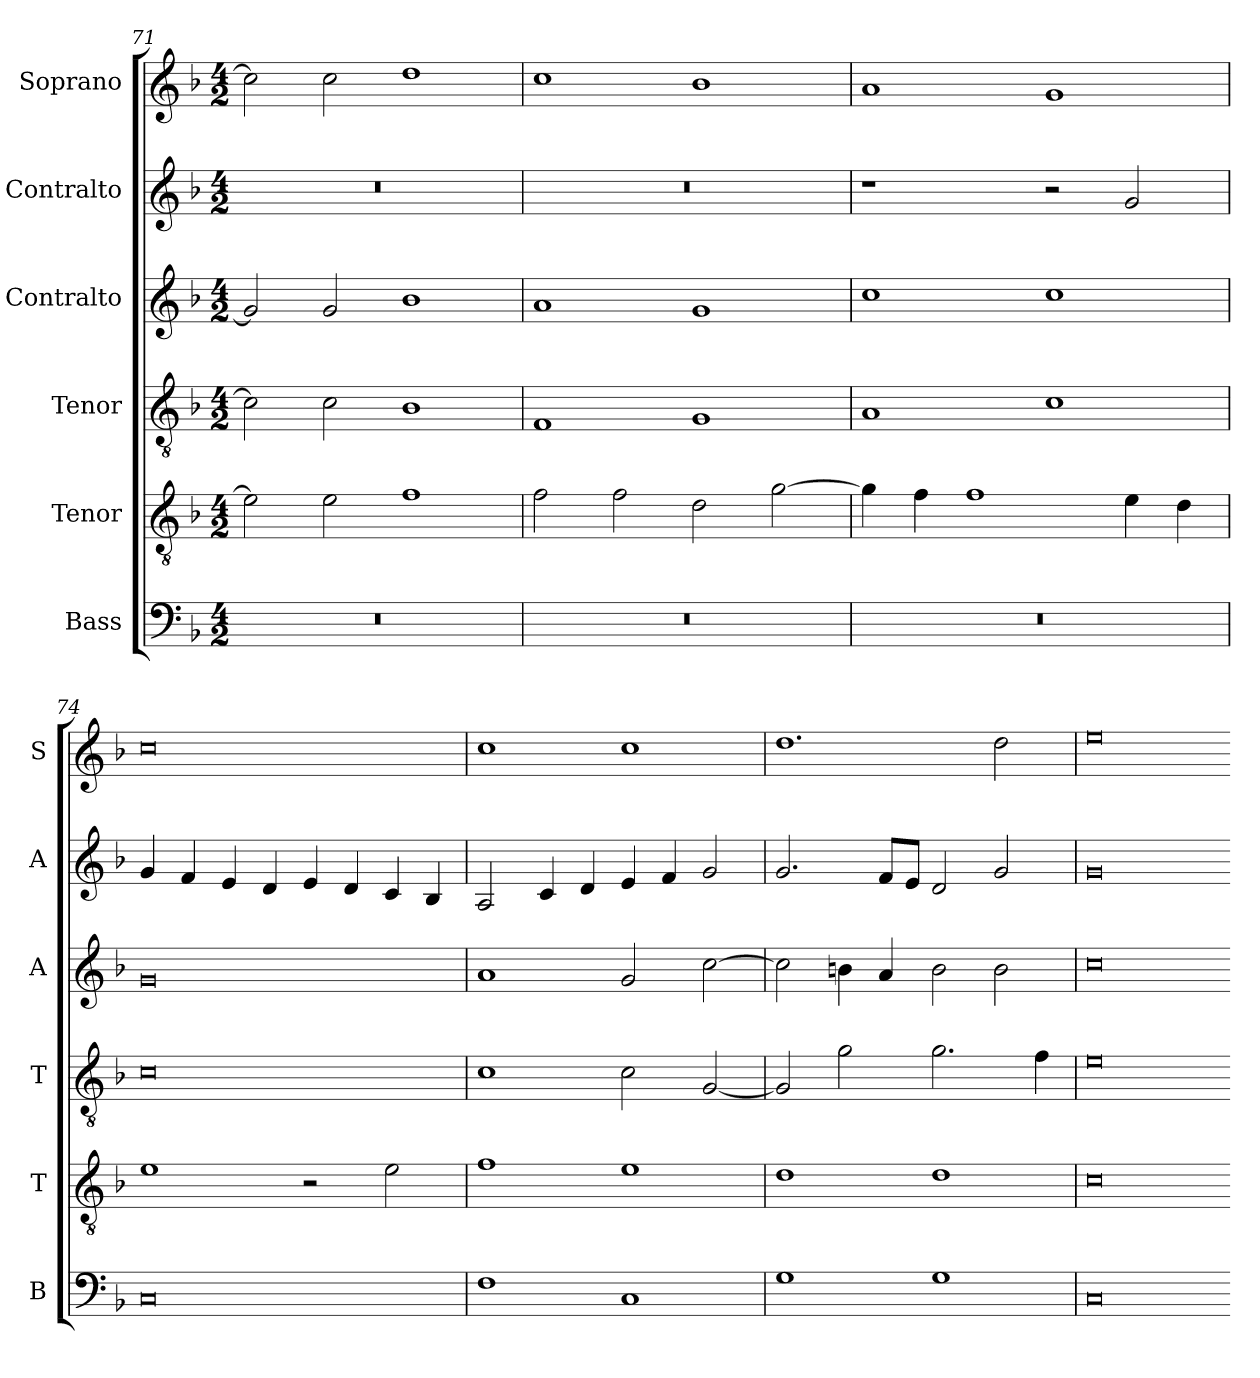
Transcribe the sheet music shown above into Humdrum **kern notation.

**kern	**kern	**kern	**kern	**kern	**kern
*part6	*part5	*part4	*part3	*part2	*part1
*staff6	*staff5	*staff4	*staff3	*staff2	*staff1
*I"Bass	*I"Tenor	*I"Tenor	*I"Contralto	*I"Contralto	*I"Soprano
*I'B	*I'T	*I'T	*I'A	*I'A	*I'S
*clefF4	*clefGv2	*clefGv2	*clefG2	*clefG2	*clefG2
*k[b-]	*k[b-]	*k[b-]	*k[b-]	*k[b-]	*k[b-]
*F:ion	*F:ion	*F:ion	*F:ion	*F:ion	*F:ion
*M4/2	*M4/2	*M4/2	*M4/2	*M4/2	*M4/2
=71	=71	=71	=71	=71	=71
0r	2e]	2c]	2g]	0r	2cc]
.	2e	2c	2g	.	2cc
.	1f	1B-	1b-	.	1dd
=72	=72	=72	=72	=72	=72
0r	2f	1F	1a	0r	1cc
.	2f	.	.	.	.
.	2d	1G	1g	.	1b-
.	[2g	.	.	.	.
=73	=73	=73	=73	=73	=73
0r	4g]	1A	1cc	1r	1a
.	4f	.	.	.	.
.	1f	.	.	.	.
.	.	1c	1cc	2r	1g
.	4e	.	.	2g	.
.	4d	.	.	.	.
=74	=74	=74	=74	=74	=74
0C	1e	0c	0g	4g	0cc
.	.	.	.	4f	.
.	.	.	.	4e	.
.	.	.	.	4d	.
.	2r	.	.	4e	.
.	.	.	.	4d	.
.	2e	.	.	4c	.
.	.	.	.	4B-	.
=75	=75	=75	=75	=75	=75
1F	1f	1c	1a	2A	1cc
.	.	.	.	4c	.
.	.	.	.	4d	.
1C	1e	2c	2g	4e	1cc
.	.	.	.	4f	.
.	.	[2G	[2cc	2g	.
=76	=76	=76	=76	=76	=76
1G	1d	2G]	2cc]	2.g	1.dd
.	.	2g	4bn	.	.
.	.	.	4a	8f/L	.
.	.	.	.	8e/J	.
1G	1d	2.g	2b	2d	.
.	.	.	2b	2g	2dd
.	.	4f	.	.	.
=77	=77	=77	=77	=77	=77
0C	0c	0e	0cc	0g	0ee
=-	=-	=-	=-	=-	=-
*-	*-	*-	*-	*-	*-
